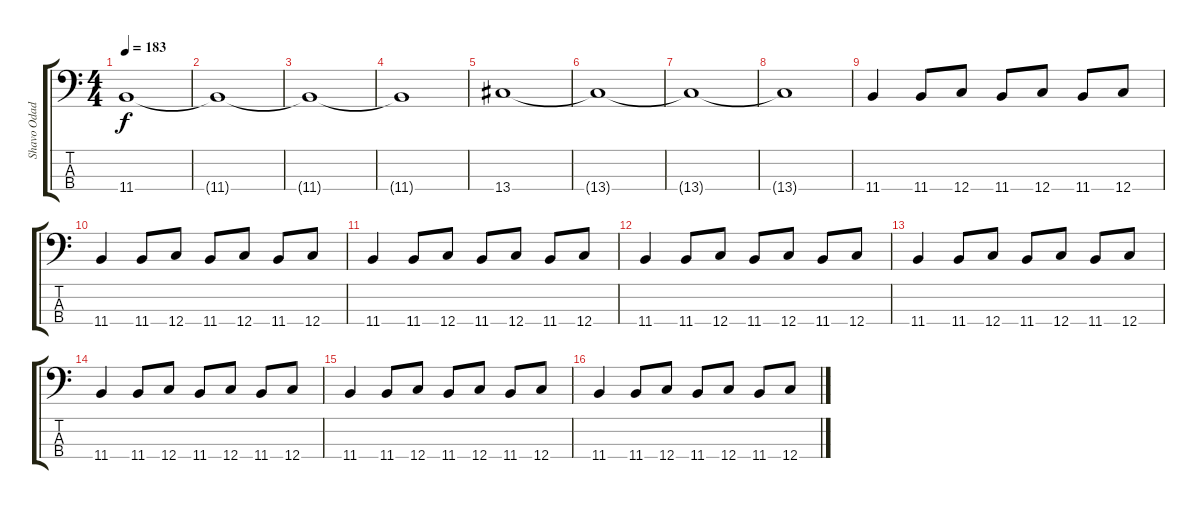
\track ("Shavo Odadjian" "Shavo Odad") {instrument electricbasspick}
\staff {score tabs}
\tuning (F2 C2 G1 C1) {hide}
\ts (4 4)
\tempo 183
\clef f4
\ks c
11.4.1{dy f} |
11.4{t}.1 |
11.4{t}.1 |
11.4{t}.1 |
13.4.1 |
13.4{t}.1 |
13.4{t}.1 |
13.4{t}.1 |
11.4.4 11.4.8 12.4.8 11.4.8 12.4.8 11.4.8 12.4.8 |
11.4.4 11.4.8 12.4.8 11.4.8 12.4.8 11.4.8 12.4.8 |
11.4.4 11.4.8 12.4.8 11.4.8 12.4.8 11.4.8 12.4.8 |
11.4.4 11.4.8 12.4.8 11.4.8 12.4.8 11.4.8 12.4.8 |
11.4.4 11.4.8 12.4.8 11.4.8 12.4.8 11.4.8 12.4.8 |
11.4.4 11.4.8 12.4.8 11.4.8 12.4.8 11.4.8 12.4.8 |
11.4.4 11.4.8 12.4.8 11.4.8 12.4.8 11.4.8 12.4.8 |
11.4.4 11.4.8 12.4.8 11.4.8 12.4.8 11.4.8 12.4.8
